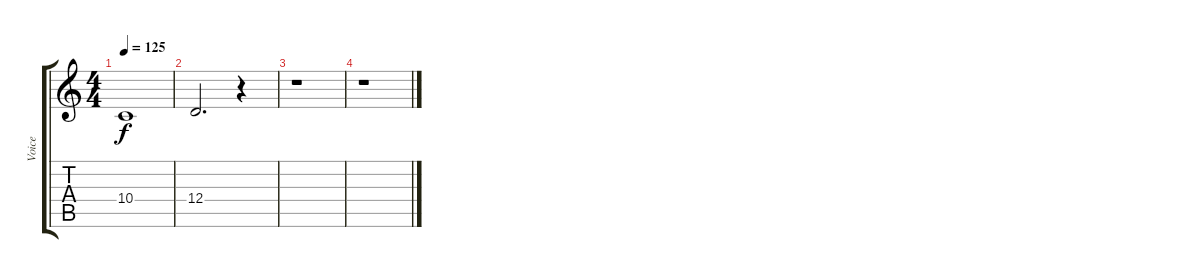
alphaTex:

\track ("Voice" "Voice") {instrument synthvoice}
\staff {score tabs}
\tuning (E4 B3 G3 D3 A2 E2) {hide}
\ts (4 4)
\tempo 125
\clef g2
\ks c
10.4{t}.1{dy f} |
12.4.2{d} r.4 |
r.1 |
r.1
